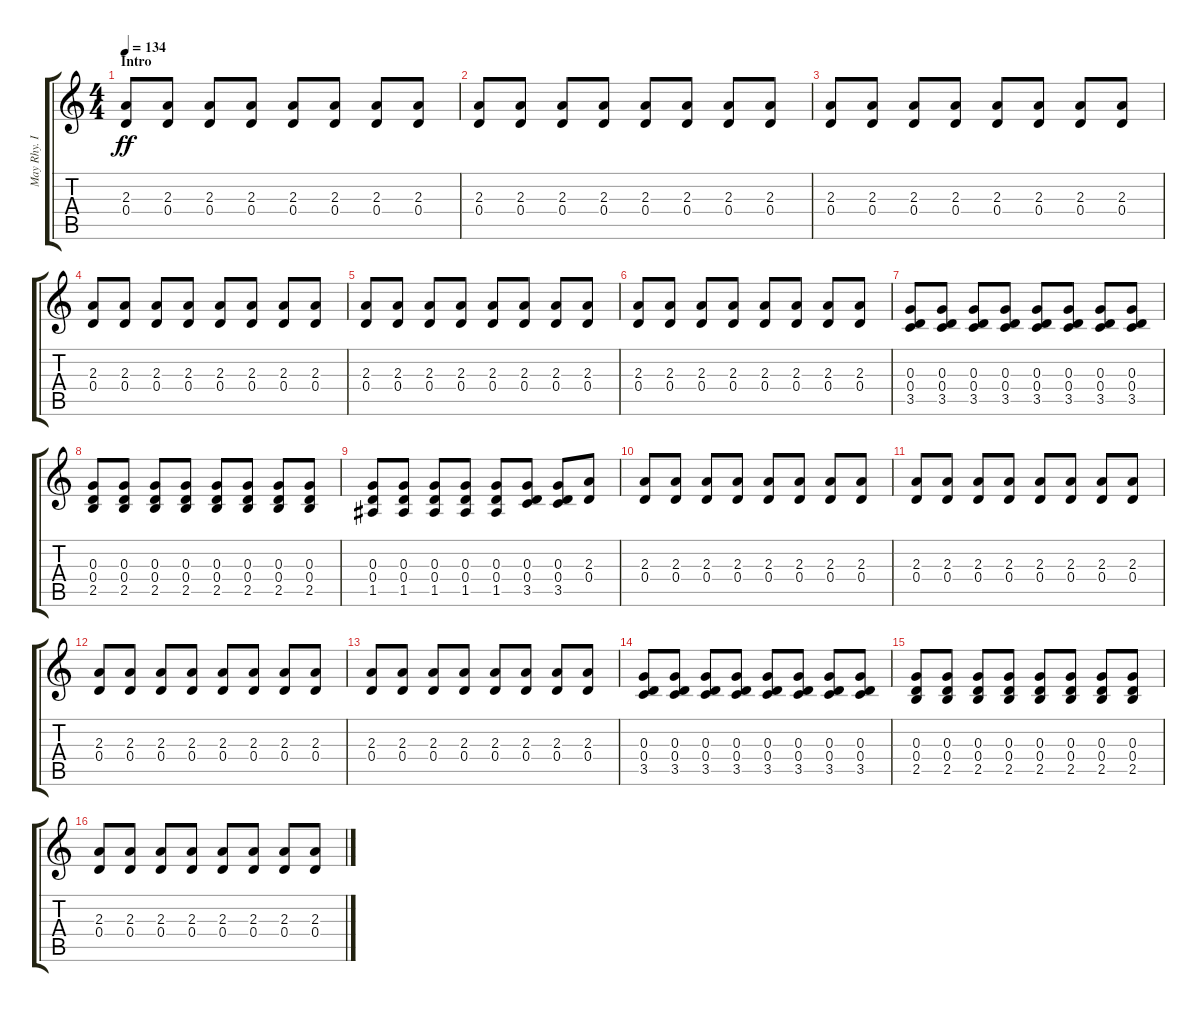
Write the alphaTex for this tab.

\track ("May Rhy. I" "May Rhy. I") {instrument overdrivenguitar}
\staff {score tabs}
\tuning (E4 B3 G3 D3 A2 E2) {hide}
\ts (4 4)
\section ("" "Intro")
\tempo 134
\clef g2
\ks c
(2.3 0.4).8{dy ff instrument overdrivenguitar} (2.3 0.4).8 (2.3 0.4).8 (2.3 0.4).8 (2.3 0.4).8 (2.3 0.4).8 (2.3 0.4).8 (2.3 0.4).8 |
(2.3 0.4).8 (2.3 0.4).8 (2.3 0.4).8 (2.3 0.4).8 (2.3 0.4).8 (2.3 0.4).8 (2.3 0.4).8 (2.3 0.4).8 |
(2.3 0.4).8 (2.3 0.4).8 (2.3 0.4).8 (2.3 0.4).8 (2.3 0.4).8 (2.3 0.4).8 (2.3 0.4).8 (2.3 0.4).8 |
(2.3 0.4).8 (2.3 0.4).8 (2.3 0.4).8 (2.3 0.4).8 (2.3 0.4).8 (2.3 0.4).8 (2.3 0.4).8 (2.3 0.4).8 |
(2.3 0.4).8 (2.3 0.4).8 (2.3 0.4).8 (2.3 0.4).8 (2.3 0.4).8 (2.3 0.4).8 (2.3 0.4).8 (2.3 0.4).8 |
(2.3 0.4).8 (2.3 0.4).8 (2.3 0.4).8 (2.3 0.4).8 (2.3 0.4).8 (2.3 0.4).8 (2.3 0.4).8 (2.3 0.4).8 |
(0.3 0.4 3.5).8 (0.3 0.4 3.5).8 (0.3 0.4 3.5).8 (0.3 0.4 3.5).8 (0.3 0.4 3.5).8 (0.3 0.4 3.5).8 (0.3 0.4 3.5).8 (0.3 0.4 3.5).8 |
(0.3 0.4 2.5).8 (0.3 0.4 2.5).8 (0.3 0.4 2.5).8 (0.3 0.4 2.5).8 (0.3 0.4 2.5).8 (0.3 0.4 2.5).8 (0.3 0.4 2.5).8 (0.3 0.4 2.5).8 |
(0.3 0.4 1.5).8 (0.3 0.4 1.5).8 (0.3 0.4 1.5).8 (0.3 0.4 1.5).8 (0.3 0.4 1.5).8 (0.3 0.4 3.5).8 (0.3 0.4 3.5).8 (2.3 0.4).8 |
(2.3 0.4).8 (2.3 0.4).8 (2.3 0.4).8 (2.3 0.4).8 (2.3 0.4).8 (2.3 0.4).8 (2.3 0.4).8 (2.3 0.4).8 |
(2.3 0.4).8 (2.3 0.4).8 (2.3 0.4).8 (2.3 0.4).8 (2.3 0.4).8 (2.3 0.4).8 (2.3 0.4).8 (2.3 0.4).8 |
(2.3 0.4).8 (2.3 0.4).8 (2.3 0.4).8 (2.3 0.4).8 (2.3 0.4).8 (2.3 0.4).8 (2.3 0.4).8 (2.3 0.4).8 |
(2.3 0.4).8 (2.3 0.4).8 (2.3 0.4).8 (2.3 0.4).8 (2.3 0.4).8 (2.3 0.4).8 (2.3 0.4).8 (2.3 0.4).8 |
(0.3 0.4 3.5).8 (0.3 0.4 3.5).8 (0.3 0.4 3.5).8 (0.3 0.4 3.5).8 (0.3 0.4 3.5).8 (0.3 0.4 3.5).8 (0.3 0.4 3.5).8 (0.3 0.4 3.5).8 |
(0.3 0.4 2.5).8 (0.3 0.4 2.5).8 (0.3 0.4 2.5).8 (0.3 0.4 2.5).8 (0.3 0.4 2.5).8 (0.3 0.4 2.5).8 (0.3 0.4 2.5).8 (0.3 0.4 2.5).8 |
(2.3 0.4).8 (2.3 0.4).8 (2.3 0.4).8 (2.3 0.4).8 (2.3 0.4).8 (2.3 0.4).8 (2.3 0.4).8 (2.3 0.4).8
